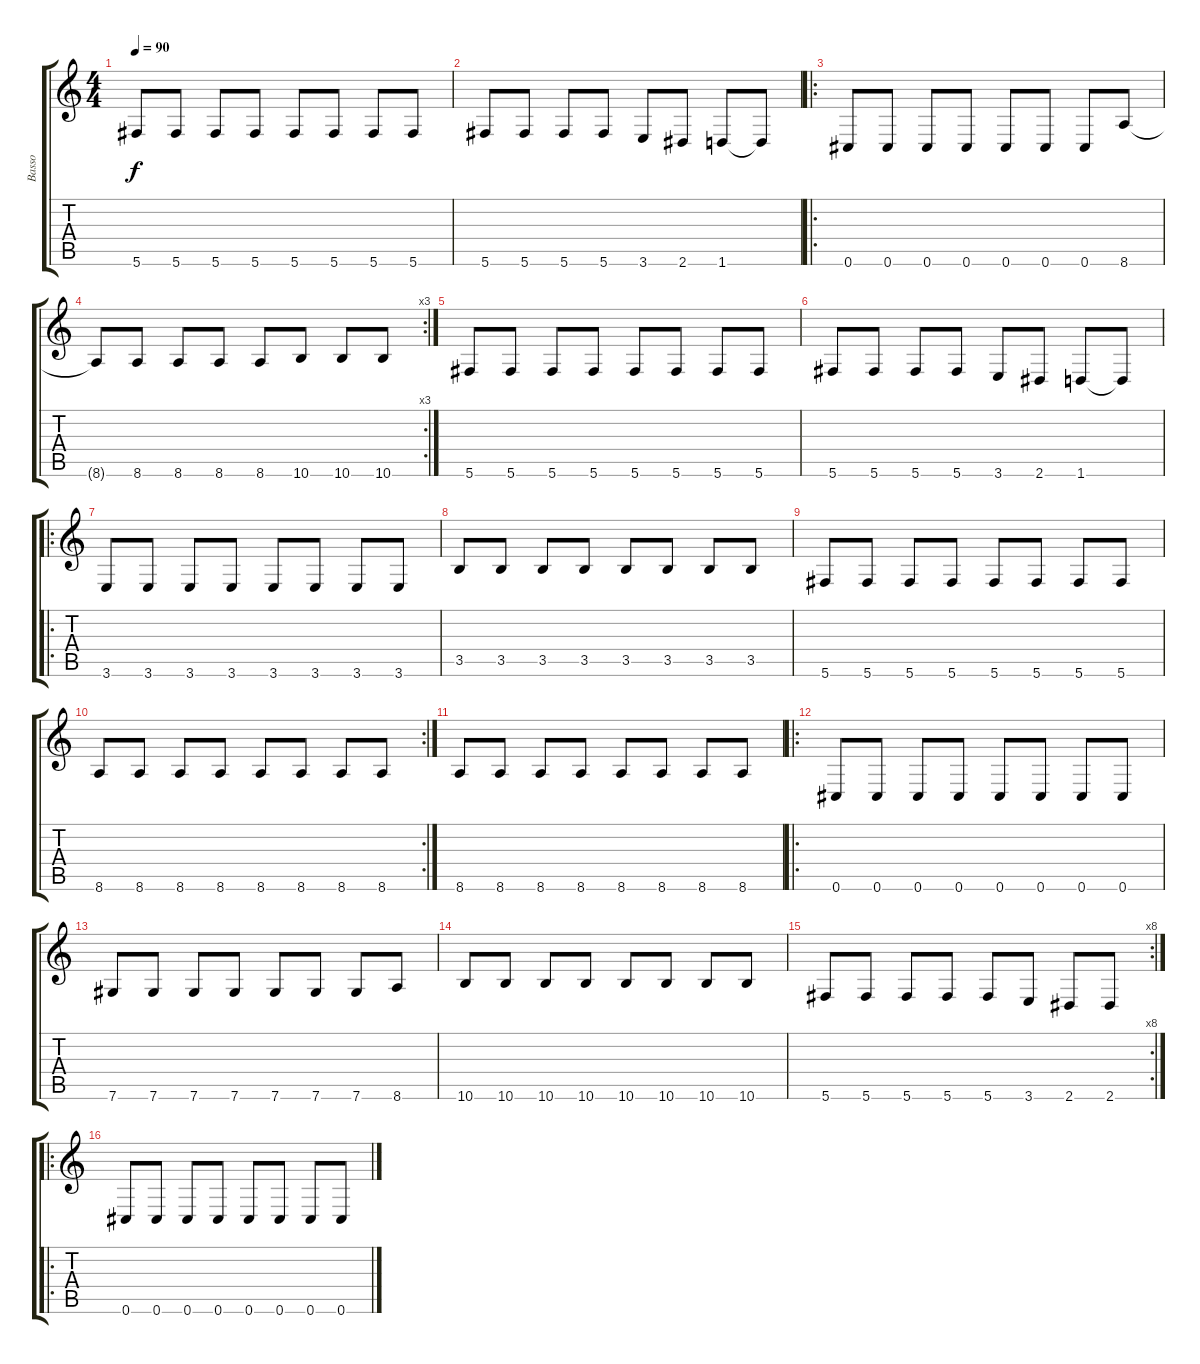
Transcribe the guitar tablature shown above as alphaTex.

\track ("Basso" "Basso") {instrument electricbassfinger}
\staff {score tabs}
\tuning (Eb2 Bb2 Gb2 Db2 Ab2 Db2) {hide}
\ts (4 4)
\tempo 90
\clef g2
\ks c
5.6.8{dy f} 5.6.8 5.6.8 5.6.8 5.6.8 5.6.8 5.6.8 5.6.8 |
5.6.8 5.6.8 5.6.8 5.6.8 3.6.8 2.6.8 1.6.8 1.6{t}.8 |
\ro
0.6.8{instrument electricbassfinger} 0.6.8 0.6.8 0.6.8 0.6.8 0.6.8 0.6.8 8.6.8 |
\rc 3
8.6{t}.8 8.6.8 8.6.8 8.6.8 8.6.8 10.6.8 10.6.8 10.6.8 |
5.6.8 5.6.8 5.6.8 5.6.8 5.6.8 5.6.8 5.6.8 5.6.8 |
5.6.8 5.6.8 5.6.8 5.6.8 3.6.8 2.6.8 1.6.8 1.6{t}.8 |
\ro
3.6.8 3.6.8 3.6.8 3.6.8 3.6.8 3.6.8 3.6.8 3.6.8 |
3.5.8 3.5.8 3.5.8 3.5.8 3.5.8 3.5.8 3.5.8 3.5.8 |
5.6.8 5.6.8 5.6.8 5.6.8 5.6.8 5.6.8 5.6.8 5.6.8 |
\rc 2
8.6.8 8.6.8 8.6.8 8.6.8 8.6.8 8.6.8 8.6.8 8.6.8 |
8.6.8 8.6.8 8.6.8 8.6.8 8.6.8 8.6.8 8.6.8 8.6.8 |
\ro
0.6.8 0.6.8 0.6.8 0.6.8 0.6.8 0.6.8 0.6.8 0.6.8 |
7.6.8 7.6.8 7.6.8 7.6.8 7.6.8 7.6.8 7.6.8 8.6.8 |
10.6.8 10.6.8 10.6.8 10.6.8 10.6.8 10.6.8 10.6.8 10.6.8 |
\rc 8
5.6.8 5.6.8 5.6.8 5.6.8 5.6.8 3.6.8 2.6.8 2.6.8 |
\ro
0.6.8 0.6.8 0.6.8 0.6.8 0.6.8 0.6.8 0.6.8 0.6.8
